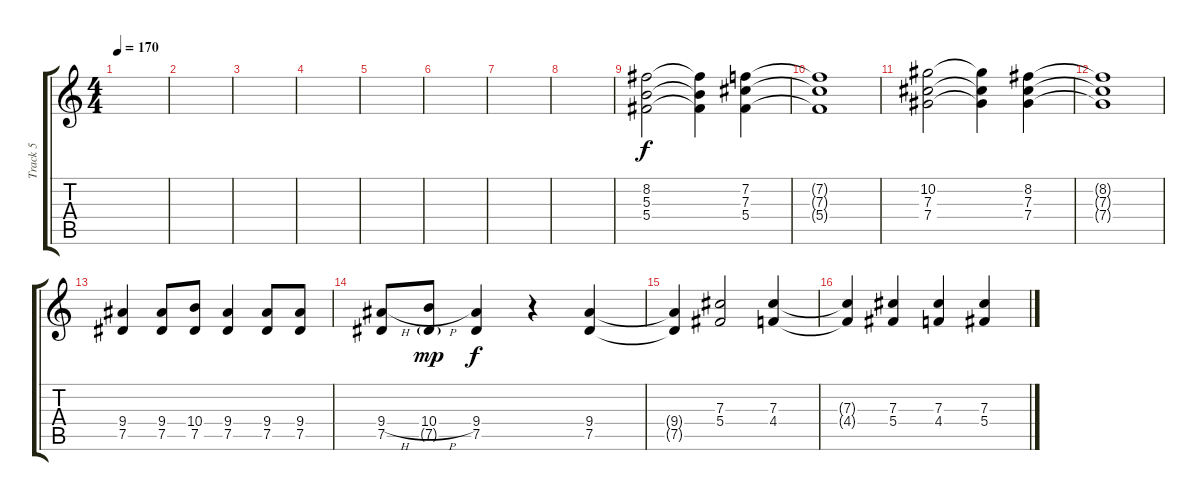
\track ("Track 5" "Track 5") {instrument distortionguitar}
\staff {score tabs}
\tuning (Eb4 Bb3 Gb3 Db3 Ab2 Eb2) {hide}
\ts (4 4)
\tempo 170
\clef g2
\ks c
|
|
|
|
|
|
|
|
(8.2 5.3 5.4).2 (8.2{t} 5.3{t} 5.4{t}).4 (7.2 7.3 5.4).4 |
(7.2{t} 7.3{t} 5.4{t}).1 |
(10.2 7.3 7.4).2 (10.2{t} 7.3{t} 7.4{t}).4 (8.2 7.3 7.4).4 |
(8.2{t} 7.3{t} 7.4{t}).1 |
(9.4 7.5).4 (9.4 7.5).8 (10.4 7.5).8 (9.4 7.5).4 (9.4 7.5).8 (9.4 7.5).8 |
(9.4{h} 7.5).8 (10.4{h} 7.5{g}).8{dy mp} (9.4 7.5).4{dy f} r.4 (9.4 7.5).4 |
(9.4{t} 7.5{t}).4 (7.3 5.4).2 (7.3 4.4).4 |
(7.3{t} 4.4{t}).4 (7.3 5.4).4 (7.3 4.4).4 (7.3 5.4).4
